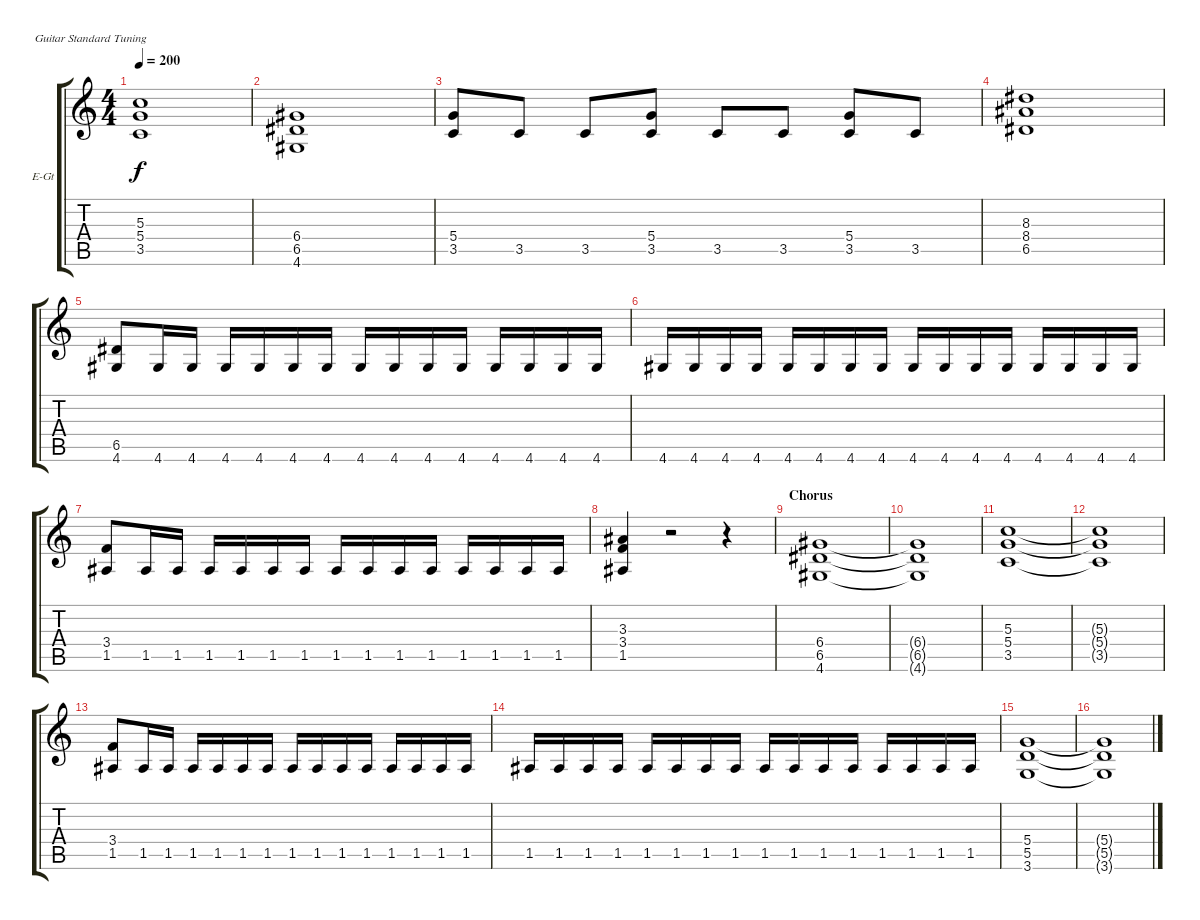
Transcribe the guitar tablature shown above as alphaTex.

\bracketExtendMode groupsimilarinstruments
\firstSystemTrackNameOrientation horizontal
\otherSystemsTrackNameOrientation horizontal
\track ("Guitar 2" "E-Gt") {instrument distortionguitar}
\staff {score tabs}
\tuning (E4 B3 G3 D3 A2 E2)
\ts (4 4)
\tempo 200
\clef g2
\ks aminor
(5.3 5.4 3.5).1{dy f} |
(6.4 6.5 4.6).1 |
(5.4 3.5).8 3.5.8 3.5.8 (5.4 3.5).8 3.5.8 3.5.8 (5.4 3.5).8 3.5.8 |
(8.3 8.4 6.5).1 |
(6.5 4.6).8 4.6.16 4.6.16 4.6.16 4.6.16 4.6.16 4.6.16 4.6.16 4.6.16 4.6.16 4.6.16 4.6.16 4.6.16 4.6.16 4.6.16 |
4.6.16 4.6.16 4.6.16 4.6.16 4.6.16 4.6.16 4.6.16 4.6.16 4.6.16 4.6.16 4.6.16 4.6.16 4.6.16 4.6.16 4.6.16 4.6.16 |
(3.4 1.5).8 1.5.16 1.5.16 1.5.16 1.5.16 1.5.16 1.5.16 1.5.16 1.5.16 1.5.16 1.5.16 1.5.16 1.5.16 1.5.16 1.5.16 |
(3.3 3.4 1.5).4 r.2 r.4 |
\section ("" "Chorus")
(6.4 6.5 4.6).1 |
(6.4{t} 6.5{t} 4.6{t}).1 |
(5.3 5.4 3.5).1 |
(5.3{t} 5.4{t} 3.5{t}).1 |
(3.4 1.5).8 1.5.16 1.5.16 1.5.16 1.5.16 1.5.16 1.5.16 1.5.16 1.5.16 1.5.16 1.5.16 1.5.16 1.5.16 1.5.16 1.5.16 |
1.5.16 1.5.16 1.5.16 1.5.16 1.5.16 1.5.16 1.5.16 1.5.16 1.5.16 1.5.16 1.5.16 1.5.16 1.5.16 1.5.16 1.5.16 1.5.16 |
(5.4 5.5 3.6).1 |
(5.4{t} 5.5{t} 3.6{t}).1
